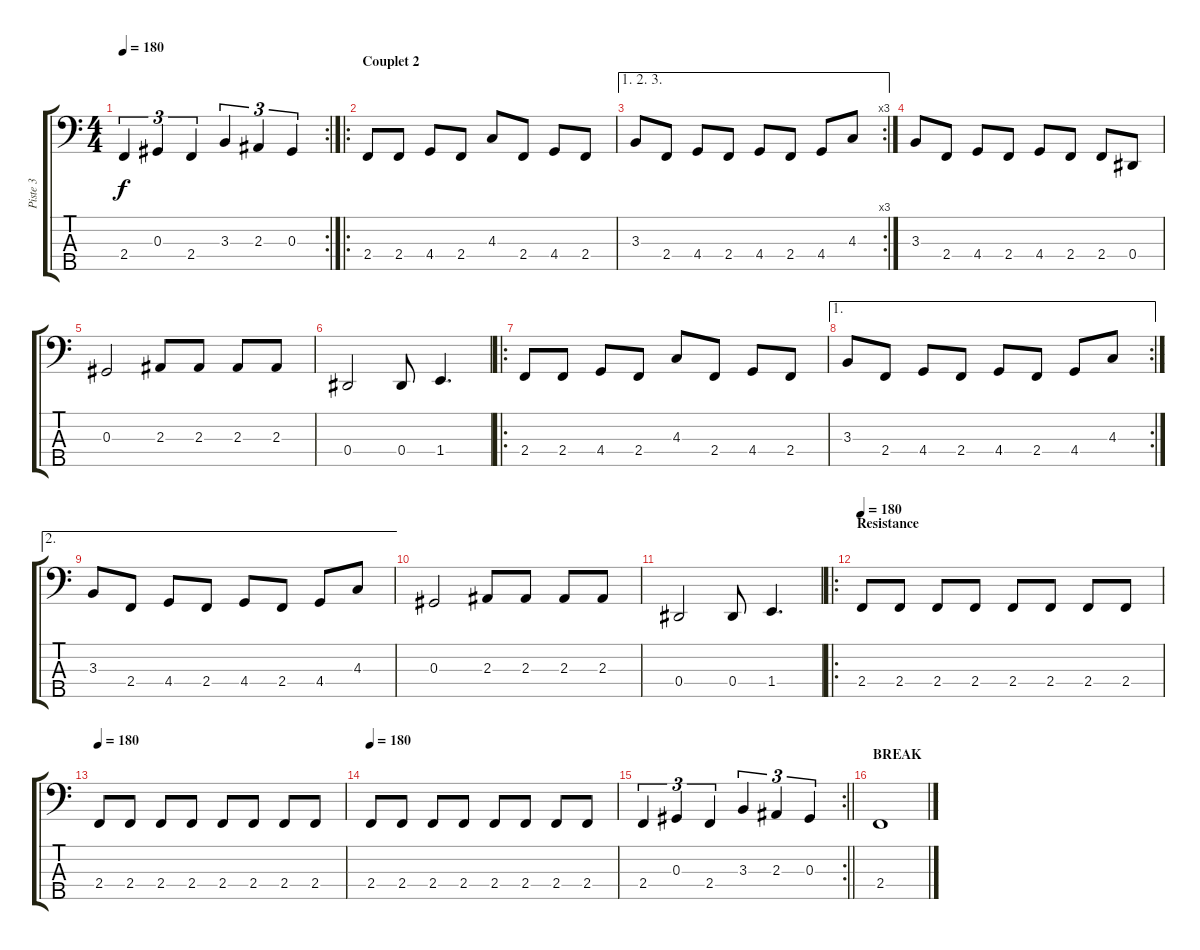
\track ("Piste 3" "Piste 3") {instrument electricbasspick}
\staff {score tabs}
\tuning (Gb2 Db2 Ab1 Eb1 Bb0) {hide}
\rc 2
\ts (4 4)
\tempo 180
\clef f4
\ks c
2.4.4{tu (3 2) dy f} 0.3.4{tu (3 2)} 2.4.4{tu (3 2)} 3.3.4{tu (3 2)} 2.3.4{tu (3 2)} 0.3.4{tu (3 2)} |
\ro
\section ("" "Couplet 2")
2.4.8{instrument electricbassfinger} 2.4.8 4.4.8 2.4.8 4.3.8 2.4.8 4.4.8 2.4.8 |
\ae (1 2 3)
\rc 3
3.3.8 2.4.8 4.4.8 2.4.8 4.4.8 2.4.8 4.4.8 4.3.8 |
3.3.8 2.4.8 4.4.8 2.4.8 4.4.8 2.4.8 2.4.8{instrument slapbass1} 0.4.8 |
0.3.2{instrument electricbasspick} 2.3.8 2.3.8 2.3.8 2.3.8 |
0.4.2 0.4.8 1.4.4{d} |
\ro
2.4.8{instrument electricbassfinger} 2.4.8 4.4.8 2.4.8 4.3.8 2.4.8 4.4.8 2.4.8 |
\ae 1
\rc 2
3.3.8 2.4.8 4.4.8 2.4.8 4.4.8 2.4.8 4.4.8 4.3.8 |
\ae 2
3.3.8 2.4.8 4.4.8 2.4.8 4.4.8 2.4.8 4.4.8 4.3.8 |
0.3.2 2.3.8 2.3.8 2.3.8 2.3.8 |
0.4.2 0.4.8 1.4.4{d} |
\ro
\section ("" "Resistance")
\tempo 180
2.4.8{instrument electricbasspick} 2.4.8 2.4.8 2.4.8 2.4.8 2.4.8 2.4.8 2.4.8 |
\tempo 180
2.4.8 2.4.8 2.4.8 2.4.8 2.4.8 2.4.8 2.4.8 2.4.8 |
\tempo 180
2.4.8 2.4.8 2.4.8 2.4.8 2.4.8 2.4.8 2.4.8 2.4.8 |
\rc 2
\barLineRight lightlight
2.4.4{tu (3 2)} 0.3.4{tu (3 2)} 2.4.4{tu (3 2)} 3.3.4{tu (3 2)} 2.3.4{tu (3 2)} 0.3.4{tu (3 2)} |
\section ("" "BREAK")
2.4.1
